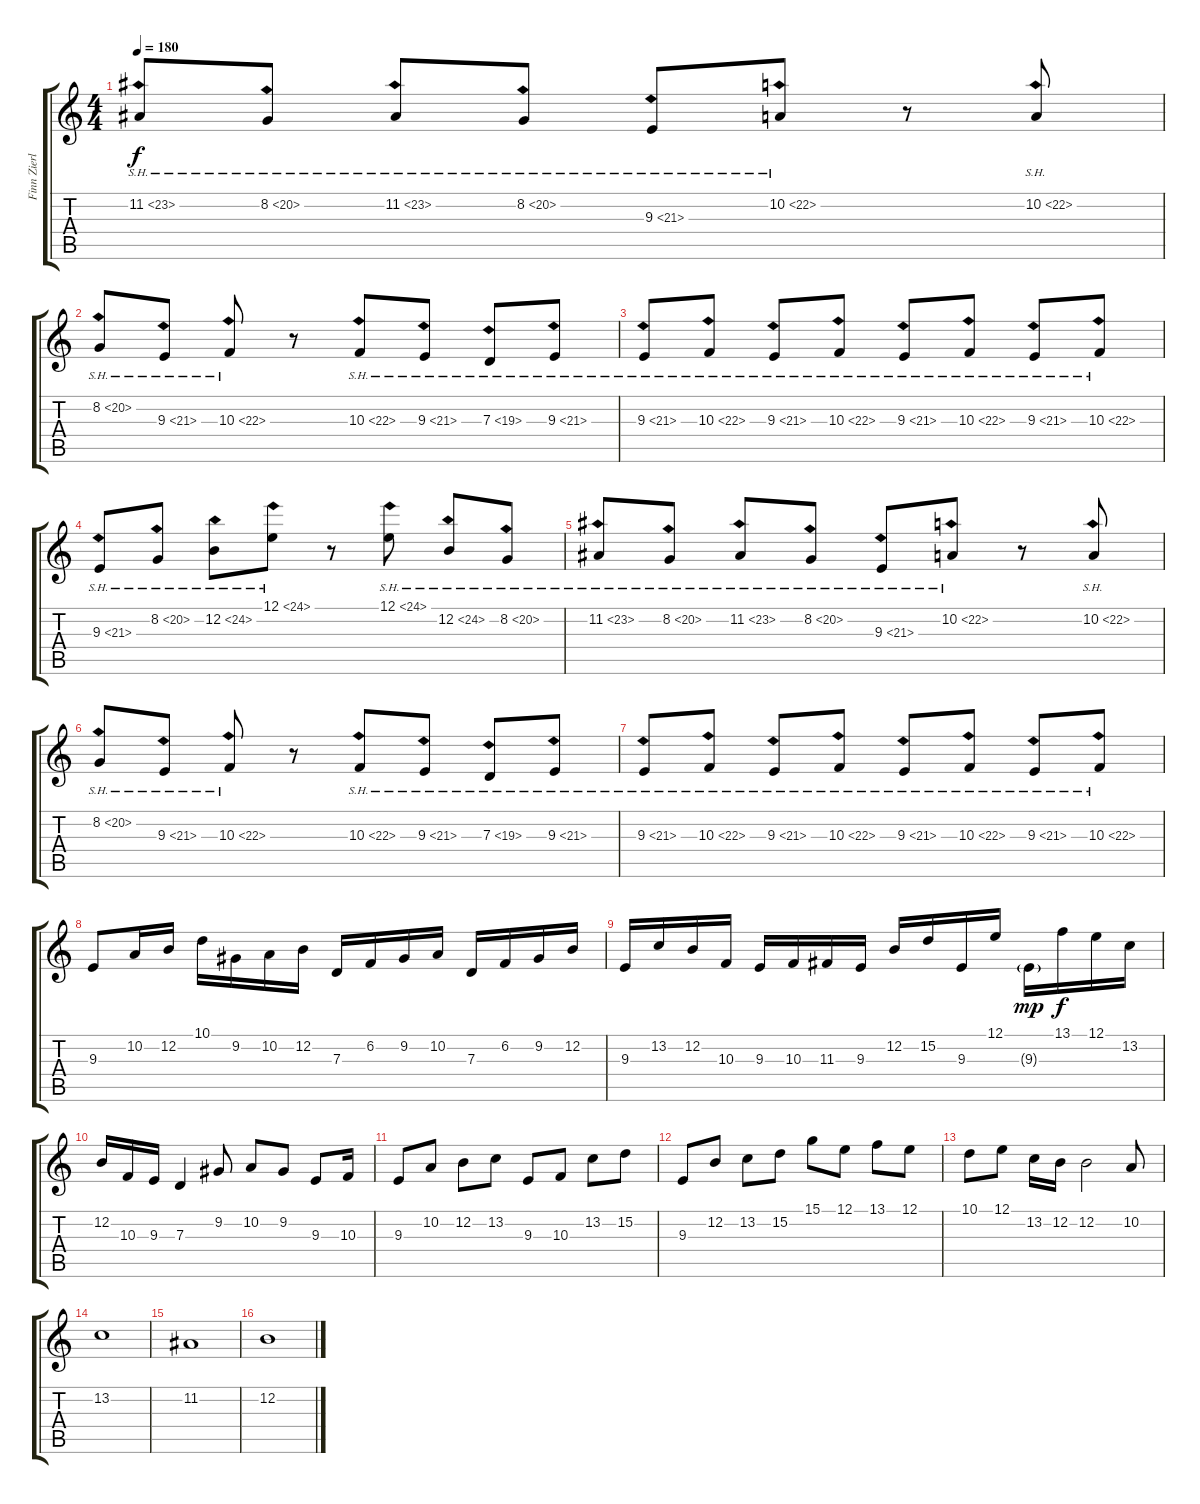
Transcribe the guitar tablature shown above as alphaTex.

\track ("Finn Zierler - keyboards  " "Finn Zierl") {instrument acousticgrandpiano}
\staff {score tabs}
\tuning (E4 B3 G3 D3 A2 E2) {hide}
\ts (4 4)
\tempo 180
\clef g2
\ks c
11.2{sh 12}.8{dy f} 8.2{sh 12}.8 11.2{sh 12}.8 8.2{sh 12}.8 9.3{sh 12}.8 10.2{sh 12}.8 r.8 10.2{sh 12}.8 |
8.2{sh 12}.8 9.3{sh 12}.8 10.3{sh 12}.8 r.8 10.3{sh 12}.8 9.3{sh 12}.8 7.3{sh 12}.8 9.3{sh 12}.8 |
9.3{sh 12}.8 10.3{sh 12}.8 9.3{sh 12}.8 10.3{sh 12}.8 9.3{sh 12}.8 10.3{sh 12}.8 9.3{sh 12}.8 10.3{sh 12}.8 |
9.3{sh 12}.8 8.2{sh 12}.8 12.2{sh 12}.8 12.1{sh 12}.8 r.8 12.1{sh 12}.8 12.2{sh 12}.8 8.2{sh 12}.8 |
11.2{sh 12}.8 8.2{sh 12}.8 11.2{sh 12}.8 8.2{sh 12}.8 9.3{sh 12}.8 10.2{sh 12}.8 r.8 10.2{sh 12}.8 |
8.2{sh 12}.8 9.3{sh 12}.8 10.3{sh 12}.8 r.8 10.3{sh 12}.8 9.3{sh 12}.8 7.3{sh 12}.8 9.3{sh 12}.8 |
9.3{sh 12}.8 10.3{sh 12}.8 9.3{sh 12}.8 10.3{sh 12}.8 9.3{sh 12}.8 10.3{sh 12}.8 9.3{sh 12}.8 10.3{sh 12}.8 |
9.3.8 10.2.16 12.2.16 10.1.16 9.2.16 10.2.16 12.2.16 7.3.16 6.2.16 9.2.16 10.2.16 7.3.16 6.2.16 9.2.16 12.2.16 |
9.3.16 13.2.16 12.2.16 10.3.16 9.3.16 10.3.16 11.3.16 9.3.16 12.2.16 15.2.16 9.3.16 12.1.16 9.3{g}.16{dy mp} 13.1.16{dy f} 12.1.16 13.2.16 |
12.2.16 10.3.16 9.3.16 7.3.4 9.2.8 10.2.8 9.2.8 9.3.8 10.3.16 |
9.3.8 10.2.8 12.2.8 13.2.8 9.3.8 10.3.8 13.2.8 15.2.8 |
9.3.8 12.2.8 13.2.8 15.2.8 15.1.8 12.1.8 13.1.8 12.1.8 |
10.1.8 12.1.8 13.2.16 12.2.16 12.2.2 10.2.8 |
13.2.1 |
11.2.1 |
12.2.1
